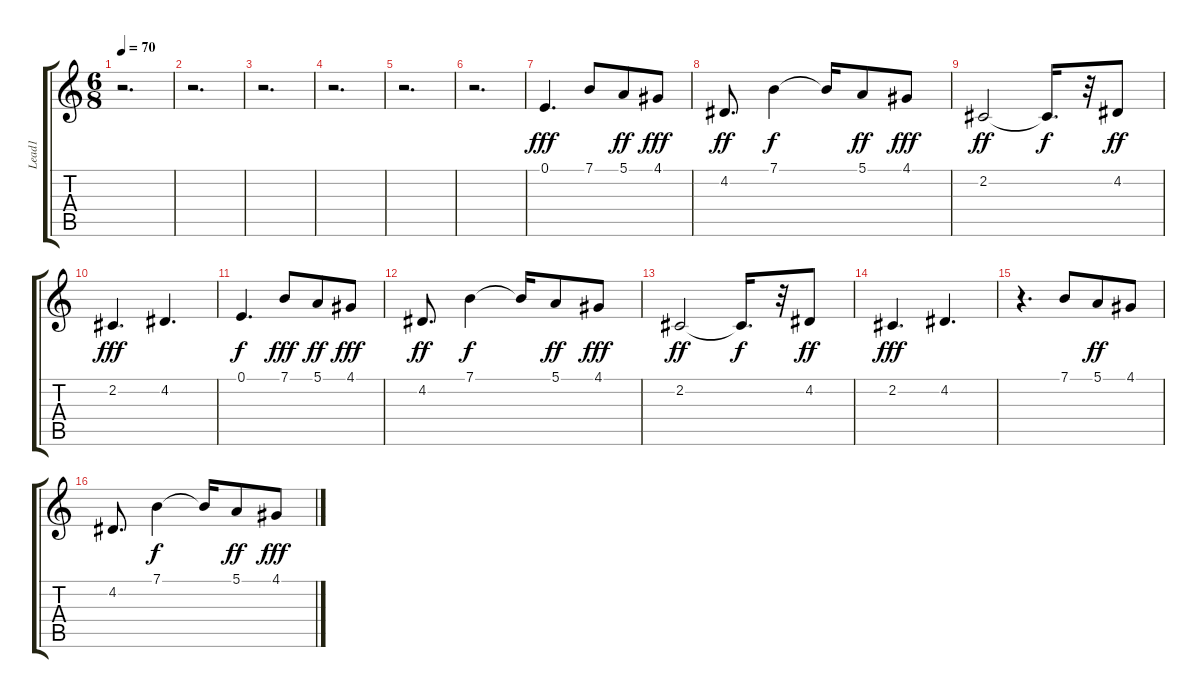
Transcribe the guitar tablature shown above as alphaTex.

\track ("Lead1" "Lead1") {instrument lead8bassandlead}
\staff {score tabs}
\tuning (E4 B3 G3 D3 A2 E2) {hide}
\ts (6 8)
\tempo 70
\clef g2
\ks c
r.2{d dy f} |
r.2{d} |
r.2{d} |
r.2{d} |
r.2{d} |
r.2{d} |
0.1.4{d dy fff} 7.1.8 5.1.8{dy ff} 4.1.8{dy fff} |
4.2.8{d dy ff} 7.1.4{dy f} 7.1{t}.16 5.1.8{dy ff} 4.1.8{dy fff} |
2.2.2{dy ff} 2.2{t}.16{d dy f} r.32 4.2.8{dy ff} |
2.2.4{d dy fff} 4.2.4{d} |
0.1.4{d dy f} 7.1.8{dy fff} 5.1.8{dy ff} 4.1.8{dy fff} |
4.2.8{d dy ff} 7.1.4{dy f} 7.1{t}.16 5.1.8{dy ff} 4.1.8{dy fff} |
2.2.2{dy ff} 2.2{t}.16{d dy f} r.32 4.2.8{dy ff} |
2.2.4{d dy fff} 4.2.4{d} |
r.4{d} 7.1.8 5.1.8{dy ff} 4.1.8 |
4.2.8{d} 7.1.4{dy f} 7.1{t}.16 5.1.8{dy ff} 4.1.8{dy fff}
